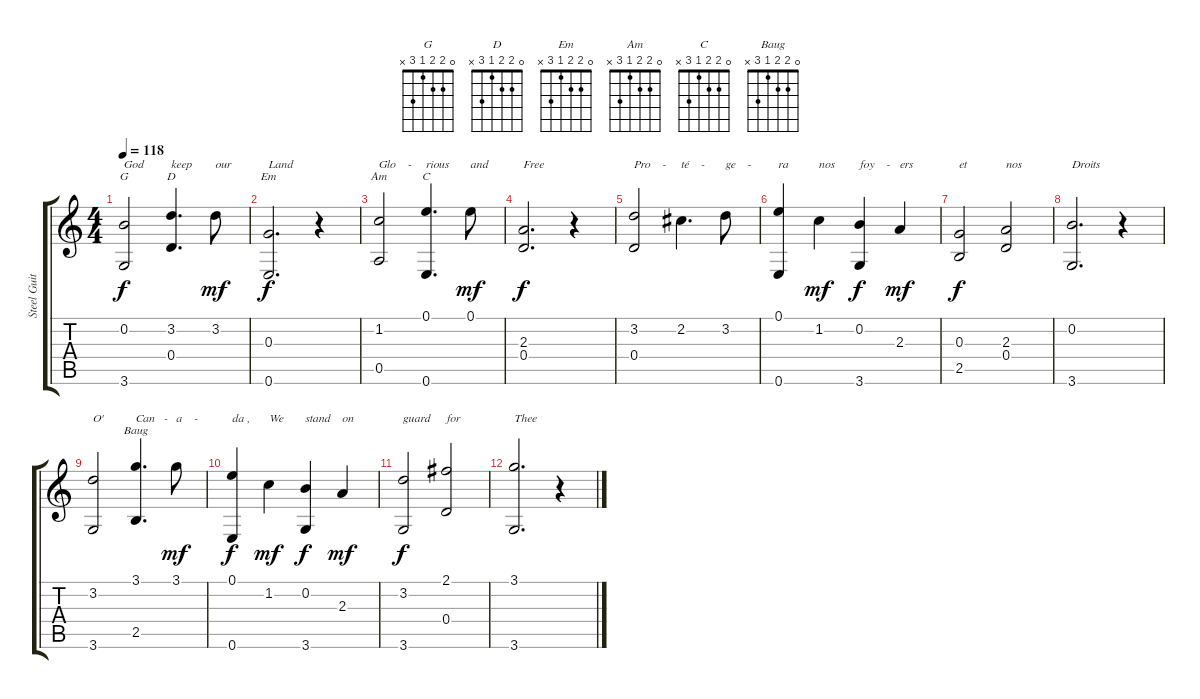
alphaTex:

\track ("Steel Guitar" "Steel Guit") {instrument acousticguitarsteel}
\staff {score tabs}
\tuning (E4 B3 G3 D3 A2 E2) {hide}
\chord ("G" 0 2 2 1 3 x)
\chord ("D" 0 2 2 1 3 x)
\chord ("Em" 0 2 2 1 3 x)
\chord ("Am" 0 2 2 1 3 x)
\chord ("C" 0 2 2 1 3 x)
\chord ("Baug" 0 2 2 1 3 x)
\ts (4 4)
\tempo 118
\clef g2
\ks c
(0.2 3.6).2{ch "G" txt "God" dy f} (3.2 0.4).4{d ch "D" txt "keep"} 3.2.8{txt "our" dy mf} |
(0.3 0.6).2{d ch "Em" txt "Land" dy f} r.4 |
(1.2 0.5).2{ch "Am" txt "Glo    -"} (0.1 0.6).4{d ch "C" txt "rious"} 0.1.8{txt "and" dy mf} |
(2.3 0.4).2{d txt "Free" dy f} r.4 |
(3.2 0.4).2{txt "Pro    -"} 2.2.4{d txt "té    -"} 3.2.8{txt "ge    -"} |
(0.1 0.6).4{txt "ra"} 1.2.4{txt "nos" dy mf} (0.2 3.6).4{txt "foy    -" dy f} 2.3.4{txt "ers" dy mf} |
(0.3 2.5).2{txt "et" dy f} (2.3 0.4).2{txt "nos"} |
(0.2 3.6).2{d txt "Droits"} r.4 |
(3.2 3.6).2{txt "O'"} (3.1 2.5).4{d ch "Baug" txt "Can   -"} 3.1.8{txt "a    -" dy mf} |
(0.1 0.6).4{txt "da ," dy f} 1.2.4{txt "We" dy mf} (0.2 3.6).4{txt "stand" dy f} 2.3.4{txt "on" dy mf} |
(3.2 3.6).2{txt "guard" dy f} (2.1 0.4).2{txt "for"} |
(3.1 3.6).2{d txt "Thee"} r.4
